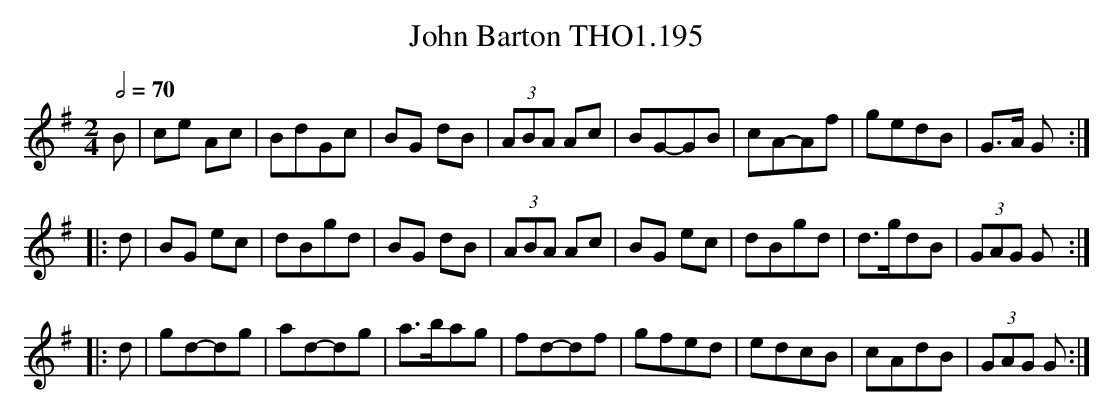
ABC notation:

X:1
T:John Barton THO1.195
M:2/4
L:1/8
Q:1/2=70
K:G
B| ce Ac|BdGc|BG dB|(3ABA Ac|BG-GB|cA-Af|gedB|G>A G:|
|:d|BG ec|dBgd|BG dB|(3ABA Ac|BG ec|dBgd|d>gdB|(3GAG G:|
|:d|gd-dg|ad-dg|a>bag|fd-df|gfed|edcB|cAdB|(3GAG G:|
